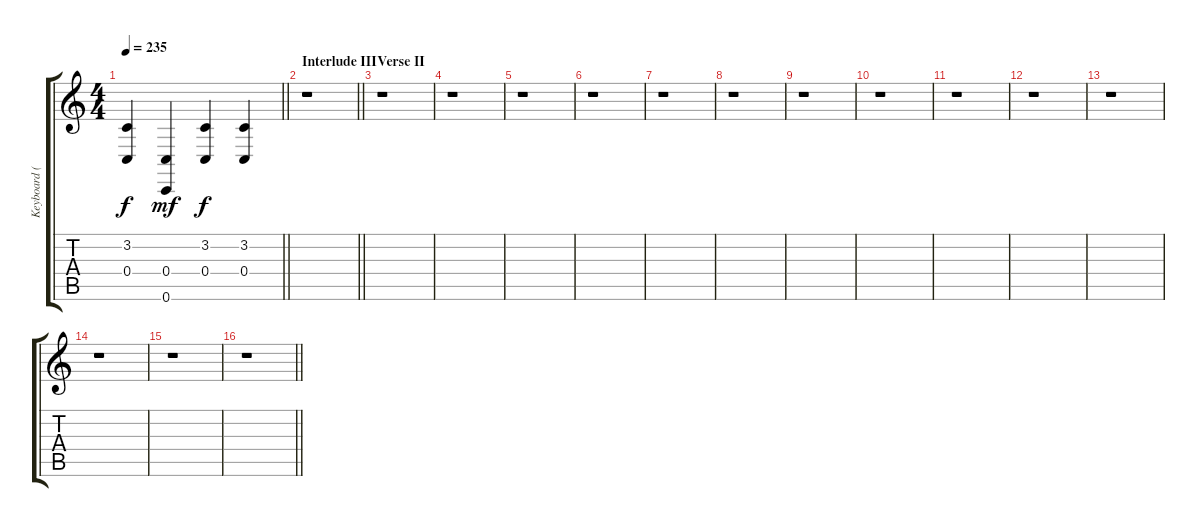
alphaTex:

\track ("Keyboard (Lead)" "Keyboard (") {instrument brightacousticpiano}
\staff {score tabs}
\tuning (D4 A3 F3 C3 G2 C2) {hide}
\ts (4 4)
\tempo 235
\clef g2
\barLineRight lightlight
\ks c
(3.2 0.4).4{dy f} (0.4 0.6).4{dy mf} (3.2 0.4).4{dy f} (3.2 0.4).4 |
\section ("" "Interlude III")
\barLineRight lightlight
r.1 |
\section ("" "Verse II")
r.1 |
r.1 |
r.1 |
r.1 |
r.1 |
r.1 |
r.1 |
r.1 |
r.1 |
r.1 |
r.1 |
r.1 |
r.1 |
\barLineRight lightlight
r.1
